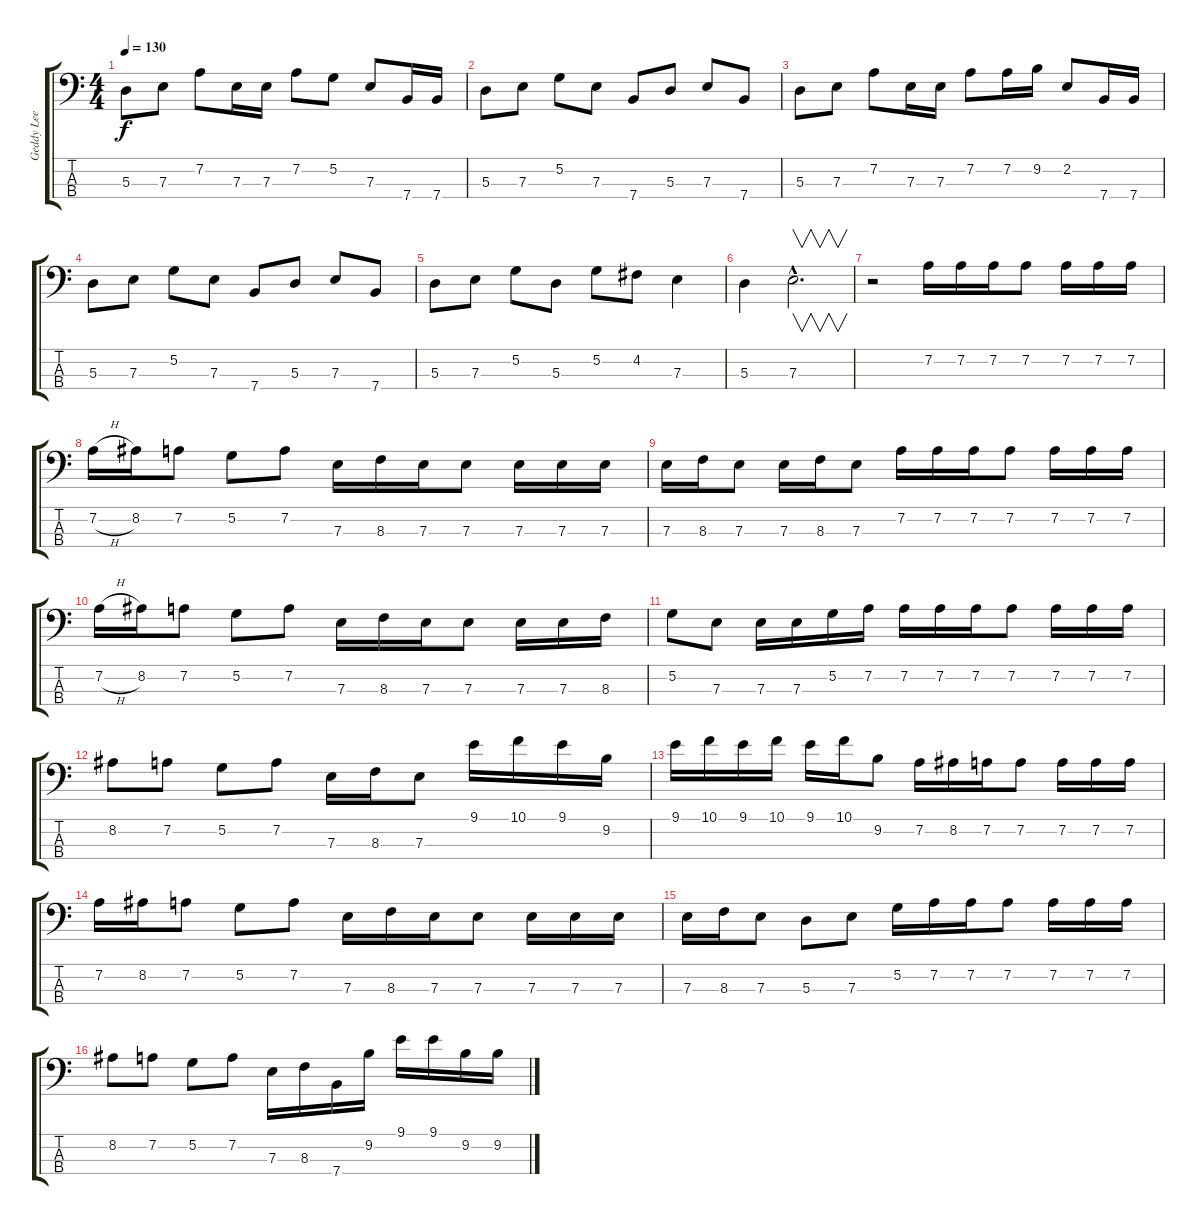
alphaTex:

\track ("Geddy Lee" "Geddy Lee") {instrument electricbasspick}
\staff {score tabs}
\tuning (G2 D2 A1 E1) {hide}
\ts (4 4)
\tempo 130
\clef f4
\ks c
5.3.8{dy f} 7.3.8 7.2.8 7.3.16 7.3.16 7.2.8 5.2.8 7.3.8 7.4.16 7.4.16 |
5.3.8 7.3.8 5.2.8 7.3.8 7.4.8 5.3.8 7.3.8 7.4.8 |
5.3.8 7.3.8 7.2.8 7.3.16 7.3.16 7.2.8 7.2.16 9.2.16 2.2.8 7.4.16 7.4.16 |
5.3.8 7.3.8 5.2.8 7.3.8 7.4.8 5.3.8 7.3.8 7.4.8 |
5.3.8 7.3.8 5.2.8 5.3.8 5.2.8 4.2.8 7.3.4 |
5.3.4 7.3{hac}.2{v d} |
r.2 7.2.16 7.2.16 7.2.16 7.2.8 7.2.16 7.2.16 7.2.16 |
7.2{h}.16 8.2.16 7.2.8 5.2.8 7.2.8 7.3.16 8.3.16 7.3.16 7.3.8 7.3.16 7.3.16 7.3.16 |
7.3.16 8.3.16 7.3.8 7.3.16 8.3.16 7.3.8 7.2.16 7.2.16 7.2.16 7.2.8 7.2.16 7.2.16 7.2.16 |
7.2{h}.16 8.2.16 7.2.8 5.2.8 7.2.8 7.3.16 8.3.16 7.3.16 7.3.8 7.3.16 7.3.16 8.3.16 |
5.2.8 7.3.8 7.3.16 7.3.16 5.2.16 7.2.16 7.2.16 7.2.16 7.2.16 7.2.8 7.2.16 7.2.16 7.2.16 |
8.2.8 7.2.8 5.2.8 7.2.8 7.3.16 8.3.16 7.3.8 9.1.16 10.1.16 9.1.16 9.2.16 |
9.1.16 10.1.16 9.1.16 10.1.16 9.1.16 10.1.16 9.2.8 7.2.16 8.2.16 7.2.16 7.2.8 7.2.16 7.2.16 7.2.16 |
7.2.16 8.2.16 7.2.8 5.2.8 7.2.8 7.3.16 8.3.16 7.3.16 7.3.8 7.3.16 7.3.16 7.3.16 |
7.3.16 8.3.16 7.3.8 5.3.8 7.3.8 5.2.16 7.2.16 7.2.16 7.2.8 7.2.16 7.2.16 7.2.16 |
8.2.8 7.2.8 5.2.8 7.2.8 7.3.16 8.3.16 7.4.16 9.2.16 9.1.16 9.1.16 9.2.16 9.2.16
